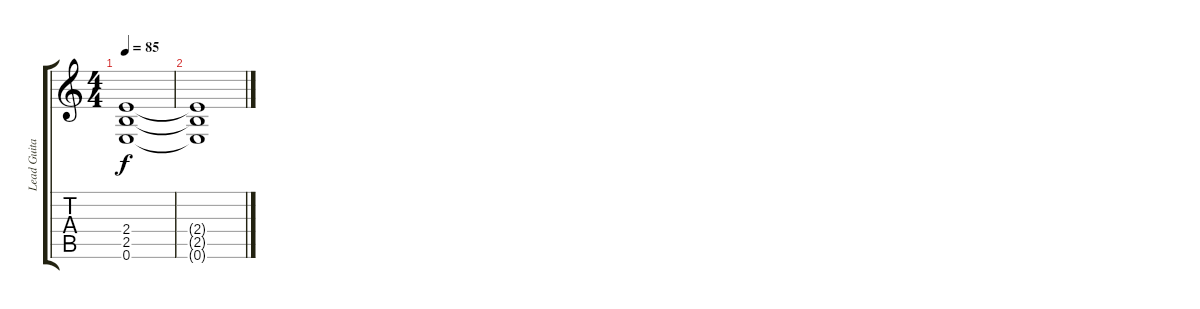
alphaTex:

\track ("Lead Guitar" "Lead Guita") {instrument electricguitarclean}
\staff {score tabs}
\tuning (E4 B3 G3 D3 A2 E2) {hide}
\ts (4 4)
\tempo 85
\clef g2
\ks c
(2.4{t} 2.5{t} 0.6{t}).1{dy f} |
(2.4{t} 2.5{t} 0.6{t}).1
